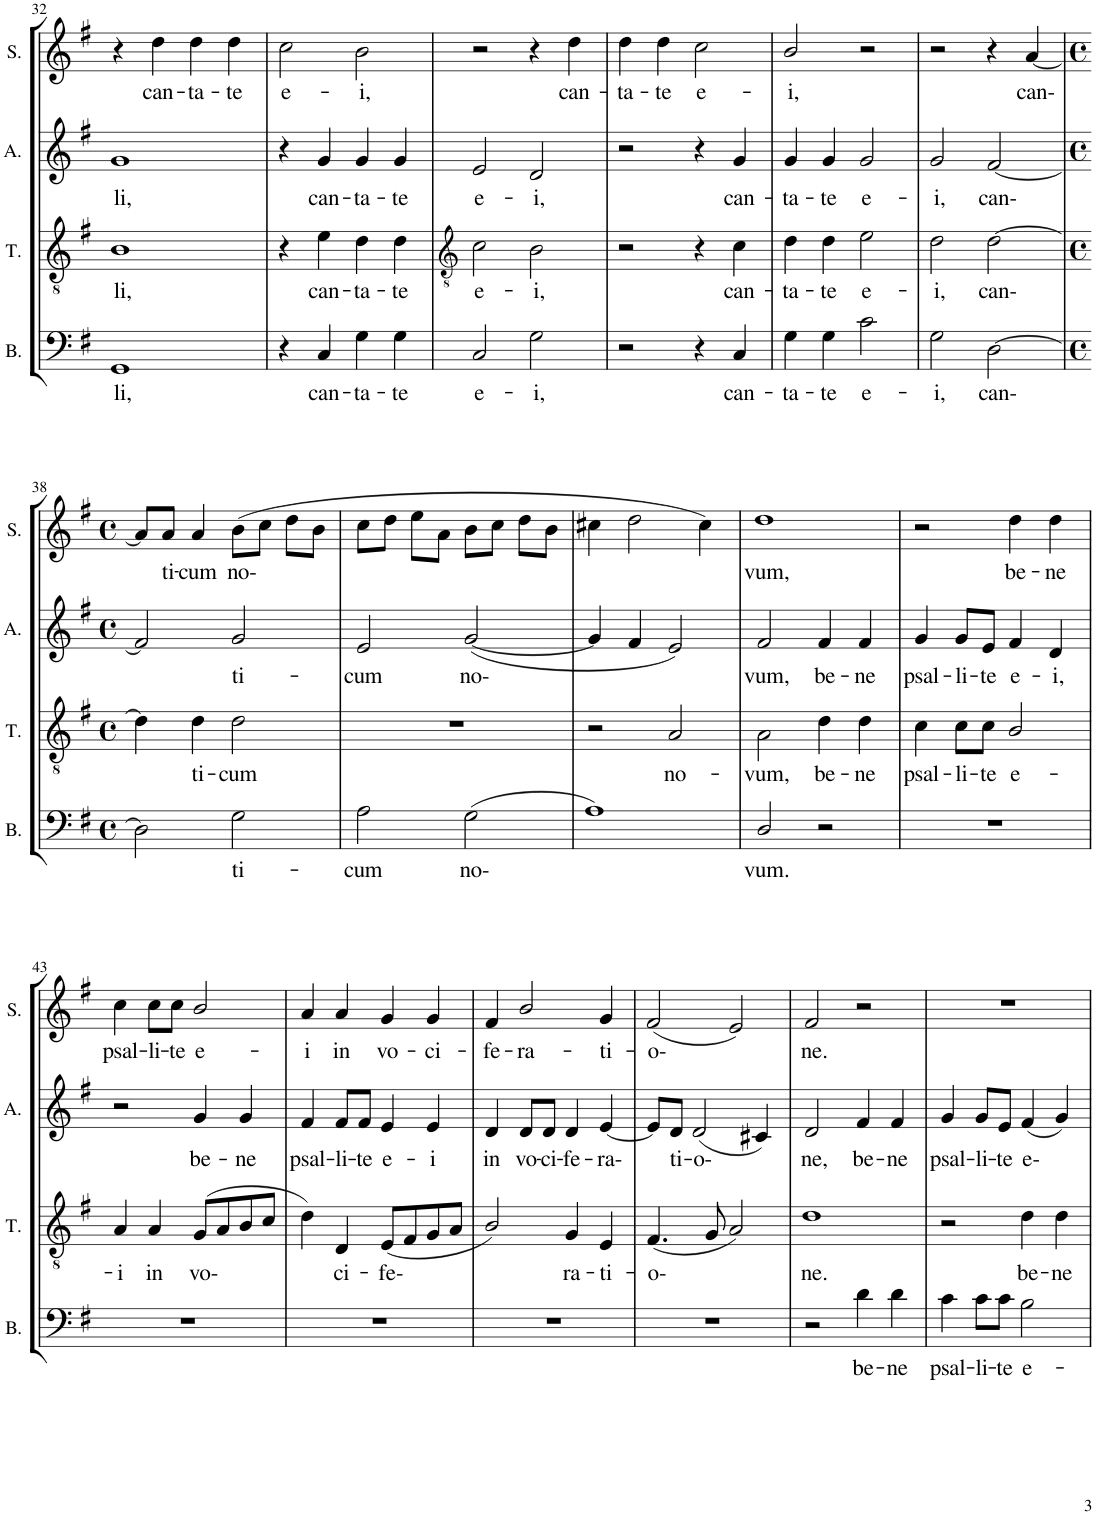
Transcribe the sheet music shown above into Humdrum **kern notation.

**kern	**text	**kern	**text	**kern	**text	**kern	**text
*part4	*part4	*part3	*part3	*part2	*part2	*part1	*part1
*staff4	*staff4	*staff3	*staff3	*staff2	*staff2	*staff1	*staff1
*I"Bass	*	*I"Tenor	*	*I"Alto	*	*I"Soprano	*
*I'B.	*	*I'T.	*	*I'A.	*	*I'S.	*
!!LO:PB:g=z
*clefF4	*	*clefGv2	*	*clefG2	*	*clefG2	*
*k[f#]	*	*k[f#]	*	*k[f#]	*	*k[f#]	*
*G:	*	*G:	*	*G:	*	*G:	*
*M4/4	*	*M4/4	*	*M4/4	*	*M4/4	*
*met(c)	*	*met(c)	*	*met(c)	*	*met(c)	*
=32	=32	=32	=32	=32	=32	=32	=32
!	!LO:LY:b	!	!LO:LY:b	!	!LO:LY:b	!	!
1GG	li,	1B	li,	1g	li,	4r	.
!	!	!	!	!	!	!	!LO:LY:b
.	.	.	.	.	.	4dd\	can-
!	!	!	!	!	!	!	!LO:LY:b
.	.	.	.	.	.	4dd\	-ta-
!	!	!	!	!	!	!	!LO:LY:b
.	.	.	.	.	.	4dd\	-te
=33	=33	=33	=33	=33	=33	=33	=33
!	!	!	!	!	!	!	!LO:LY:b
4r	.	4r	.	4r	.	2cc\	e-
!	!LO:LY:b	!	!LO:LY:b	!	!LO:LY:b	!	!
4C/	can-	4e\	can-	4g/	can-	.	.
!	!LO:LY:b	!	!LO:LY:b	!	!LO:LY:b	!	!LO:LY:b
4G\	-ta-	4d\	-ta-	4g/	-ta-	2b\	-i,
!	!LO:LY:b	!	!LO:LY:b	!	!LO:LY:b	!	!
4G\	-te	4d\	-te	4g/	-te	.	.
=34	=34	=34	=34	=34	=34	=34	=34
*	*	*clefGv2	*	*	*	*	*
!	!LO:LY:b	!	!LO:LY:b	!	!LO:LY:b	!	!
2C/	e-	2c\	e-	2e/	e-	2r	.
!	!LO:LY:b	!	!LO:LY:b	!	!LO:LY:b	!	!
2G\	-i,	2B\	-i,	2d/	-i,	4r	.
!	!	!	!	!	!	!	!LO:LY:b
.	.	.	.	.	.	4dd\	can-
=35	=35	=35	=35	=35	=35	=35	=35
!	!	!	!	!	!	!	!LO:LY:b
2r	.	2r	.	2r	.	4dd\	-ta-
!	!	!	!	!	!	!	!LO:LY:b
.	.	.	.	.	.	4dd\	-te
!	!	!	!	!	!	!	!LO:LY:b
4r	.	4r	.	4r	.	2cc\	e-
!	!LO:LY:b	!	!LO:LY:b	!	!LO:LY:b	!	!
4C/	can-	4c\	can-	4g/	can-	.	.
=36	=36	=36	=36	=36	=36	=36	=36
!	!LO:LY:b	!	!LO:LY:b	!	!LO:LY:b	!	!LO:LY:b
4G\	-ta-	4d\	-ta-	4g/	-ta-	2b/	-i,
!	!LO:LY:b	!	!LO:LY:b	!	!LO:LY:b	!	!
4G\	-te	4d\	-te	4g/	-te	.	.
!	!LO:LY:b	!	!LO:LY:b	!	!LO:LY:b	!	!
2c\	e-	2e\	e-	2g/	e-	2r	.
=37	=37	=37	=37	=37	=37	=37	=37
!	!LO:LY:b	!	!LO:LY:b	!	!LO:LY:b	!	!
2G\	-i,	2d\	-i,	2g/	-i,	2r	.
!	!LO:LY:b	!	!LO:LY:b	!	!LO:LY:b	!	!
[2D\	can-	[2d\	can-	[2f#/	can-	4r	.
!	!	!	!	!	!	!	!LO:LY:b
.	.	.	.	.	.	[4a/	can-
!!LO:LB:g=z
=38	=38	=38	=38	=38	=38	=38	=38
*M4/4	*	*M4/4	*	*M4/4	*	*M4/4	*
*met(c)	*	*met(c)	*	*met(c)	*	*met(c)	*
2D\]	.	4d\]	.	2f#/]	.	8a/L]	.
!	!	!	!	!	!	!	!LO:LY:b
.	.	.	.	.	.	8a/J	ti-
!	!	!	!LO:LY:b	!	!	!	!LO:LY:b
.	.	4d\	ti-	.	.	4a/	-cum
!	!LO:LY:b	!	!LO:LY:b	!	!LO:LY:b	!	!LO:LY:b
2G\	ti-	2d\	-cum	2g/	ti-	(8b\L	no-
.	.	.	.	.	.	8cc\J	.
.	.	.	.	.	.	8dd\L	.
.	.	.	.	.	.	8b\J	.
=39	=39	=39	=39	=39	=39	=39	=39
!	!LO:LY:b	!	!	!	!LO:LY:b	!	!
2A\	-cum	1r	.	2e/	-cum	8cc\L	.
.	.	.	.	.	.	8dd\J	.
.	.	.	.	.	.	8ee\L	.
.	.	.	.	.	.	8a\J	.
!	!LO:LY:b	!	!	!	!LO:LY:b	!	!
(2G\	no-	.	.	([2g/	no-	8b\L	.
.	.	.	.	.	.	8cc\J	.
.	.	.	.	.	.	8dd\L	.
.	.	.	.	.	.	8b\J	.
=40	=40	=40	=40	=40	=40	=40	=40
1A)	.	2r	.	4g/]	.	4cc#X\	.
.	.	.	.	4f#/	.	2dd\	.
!	!	!	!LO:LY:b	!	!	!	!
.	.	2A/	no-	2e/)	.	.	.
.	.	.	.	.	.	4cc#\)	.
=41	=41	=41	=41	=41	=41	=41	=41
!	!LO:LY:b	!	!LO:LY:b	!	!LO:LY:b	!	!LO:LY:b
2D/	vum.	2A\	-vum,	2f#/	vum,	1dd	vum,
!	!	!	!LO:LY:b	!	!LO:LY:b	!	!
2r	.	4d\	be-	4f#/	be-	.	.
!	!	!	!LO:LY:b	!	!LO:LY:b	!	!
.	.	4d\	-ne	4f#/	-ne	.	.
=42	=42	=42	=42	=42	=42	=42	=42
!	!	!	!LO:LY:b	!	!LO:LY:b	!	!
1r	.	4c\	psal-	4g/	psal-	2r	.
!	!	!	!LO:LY:b	!	!LO:LY:b	!	!
.	.	8c\L	-li-	8g/L	-li-	.	.
!	!	!	!LO:LY:b	!	!LO:LY:b	!	!
.	.	8c\J	-te	8e/J	-te	.	.
!	!	!	!LO:LY:b	!	!LO:LY:b	!	!LO:LY:b
.	.	2B/	e-	4f#/	e-	4dd\	be-
!	!	!	!	!	!LO:LY:b	!	!LO:LY:b
.	.	.	.	4d/	-i,	4dd\	-ne
!!LO:LB:g=z
=43	=43	=43	=43	=43	=43	=43	=43
!	!	!	!LO:LY:b	!	!	!	!LO:LY:b
1r	.	4A/	-i	2r	.	4cc\	psal-
!	!	!	!LO:LY:b	!	!	!	!LO:LY:b
.	.	4A/	in	.	.	8cc\L	-li-
!	!	!	!	!	!	!	!LO:LY:b
.	.	.	.	.	.	8cc\J	-te
!	!	!	!LO:LY:b	!	!LO:LY:b	!	!LO:LY:b
.	.	(8G/L	vo-	4g/	be-	2b/	e-
.	.	8A/	.	.	.	.	.
!	!	!	!	!	!LO:LY:b	!	!
.	.	8B/	.	4g/	-ne	.	.
.	.	8c/J	.	.	.	.	.
=44	=44	=44	=44	=44	=44	=44	=44
!	!	!	!	!	!LO:LY:b	!	!LO:LY:b
1r	.	4d\)	.	4f#/	psal-	4a/	-i
!	!	!	!LO:LY:b	!	!LO:LY:b	!	!LO:LY:b
.	.	4D/	ci-	8f#/L	-li-	4a/	in
!	!	!	!	!	!LO:LY:b	!	!
.	.	.	.	8f#/J	-te	.	.
!	!	!	!LO:LY:b	!	!LO:LY:b	!	!LO:LY:b
.	.	(8E/L	-fe-	4e/	e-	4g/	vo-
.	.	8F#/	.	.	.	.	.
!	!	!	!	!	!LO:LY:b	!	!LO:LY:b
.	.	8G/	.	4e/	-i	4g/	-ci-
.	.	8A/J	.	.	.	.	.
=45	=45	=45	=45	=45	=45	=45	=45
!	!	!	!	!	!LO:LY:b	!	!LO:LY:b
1r	.	2B/)	.	4d/	in	4f#/	-fe-
!	!	!	!	!	!LO:LY:b	!	!LO:LY:b
.	.	.	.	8d/L	vo-	2b/	-ra-
!	!	!	!	!	!LO:LY:b	!	!
.	.	.	.	8d/J	-ci-	.	.
!	!	!	!LO:LY:b	!	!LO:LY:b	!	!
.	.	4G/	ra-	4d/	-fe-	.	.
!	!	!	!LO:LY:b	!	!LO:LY:b	!	!LO:LY:b
.	.	4E/	-ti-	[4e/	-ra-	4g/	-ti-
=46	=46	=46	=46	=46	=46	=46	=46
!	!	!	!LO:LY:b	!	!	!	!LO:LY:b
1r	.	(4.F#/	-o-	8e/L]	.	(2f#/	-o-
!	!	!	!	!	!LO:LY:b	!	!
.	.	.	.	8d/J	ti-	.	.
!	!	!	!	!	!LO:LY:b	!	!
.	.	.	.	(2d/	-o-	.	.
.	.	8G/	.	.	.	.	.
.	.	2A/)	.	.	.	2e/)	.
.	.	.	.	4c#X/)	.	.	.
=47	=47	=47	=47	=47	=47	=47	=47
!	!	!	!LO:LY:b	!	!LO:LY:b	!	!LO:LY:b
2r	.	1d	ne.	2d/	ne,	2f#/	ne.
!	!LO:LY:b	!	!	!	!LO:LY:b	!	!
4d\	be-	.	.	4f#/	be-	2r	.
!	!LO:LY:b	!	!	!	!LO:LY:b	!	!
4d\	-ne	.	.	4f#/	-ne	.	.
=48	=48	=48	=48	=48	=48	=48	=48
!	!LO:LY:b	!	!	!	!LO:LY:b	!	!
4c\	psal-	2r	.	4g/	psal-	1r	.
!	!LO:LY:b	!	!	!	!LO:LY:b	!	!
8c\L	-li-	.	.	8g/L	-li-	.	.
!	!LO:LY:b	!	!	!	!LO:LY:b	!	!
8c\J	-te	.	.	8e/J	-te	.	.
!	!LO:LY:b	!	!LO:LY:b	!	!LO:LY:b	!	!
2B\	e-	4d\	be-	(4f#/	e-	.	.
!	!	!	!LO:LY:b	!	!	!	!
.	.	4d\	-ne	4g/)	.	.	.
=	=	=	=	=	=	=	=
*-	*-	*-	*-	*-	*-	*-	*-
